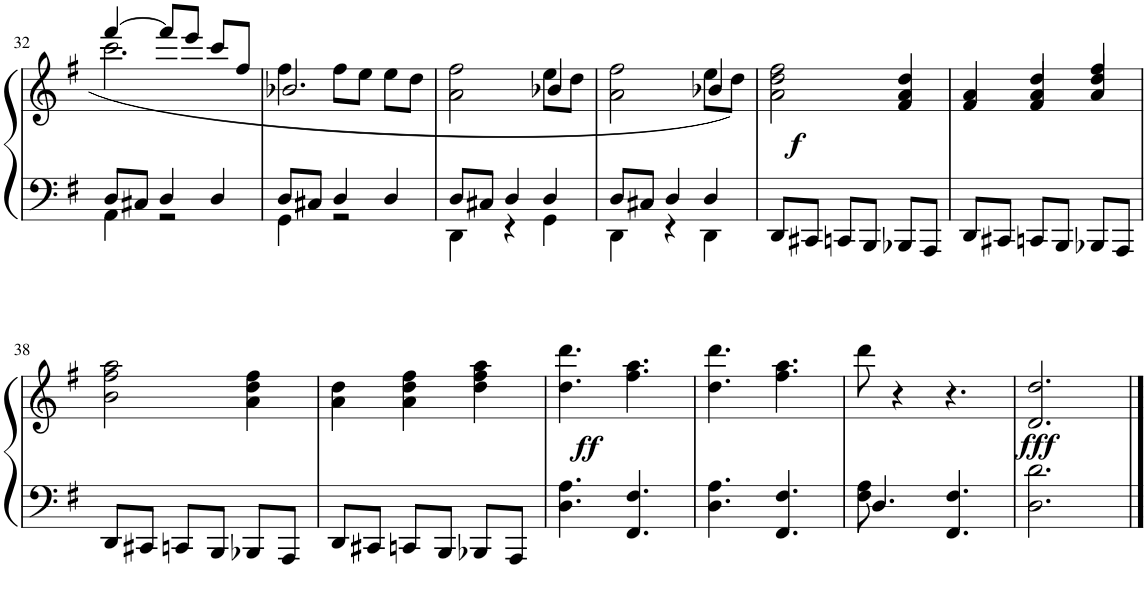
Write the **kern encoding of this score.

**kern	**kern	**dynam
*part1	*part1	*part1
*staff2	*staff1	*staff1/2
*I"Piano	*	*
*I'Pno.	*	*
!!LO:PB:g=z
*clefF4	*clefG2	*
*k[f#]	*k[f#]	*
*M3/4	*M3/4	*
=32	=32	=32
*^	*^	*
8D/L	4AA\	[4fff#/	2.ccc\	.
8C#X/J	.	.	.	.
4D/	2r	8fff#/L]	.	.
.	.	8eee/J	.	.
4D/	.	8ccc/L	.	.
.	.	8ff#/J	.	.
=33	=33	=33	=33	=33
8D/L	4GG\	2.b-X/	4ff#\	.
8C#X/J	.	.	.	.
4D/	2r	.	8ff#\L	.
.	.	.	8ee\J	.
4D/	.	.	8ee\L	.
.	.	.	8dd\J	.
=34	=34	=34	=34	=34
8D/L	4DD\	2a\ 2ff#\	2ryy	.
8C#X/J	.	.	.	.
4D/	4r	.	.	.
4D/	4GG\	4b-X/	8ee\L	.
.	.	.	8dd\J	.
=35	=35	=35	=35	=35
8D/L	4DD\	2a\ 2ff#\	2ryy	.
8C#X/J	.	.	.	.
4D/	4r	.	.	.
4D/	4DD\	4b-X/	8ee\L	.
.	.	.	8dd\J	.
*v	*v	*	*	*
=36	=36	=36	=36
!	!	!	!LO:DY:a=2
*	*v	*v	*
8DD/L	2a\ 2dd\ 2ff#\	f
8CC#X/J	.	.
8CCn/L	.	.
8BBB/J	.	.
8BBB-X/L	4f#/ 4a/ 4dd/	.
8AAA/J	.	.
=37	=37	=37
*	*^	*
8DD/L	4f#/ 4a/	4ryy	.
8CC#X/J	.	.	.
8CCn/L	4f#/ 4a/	4dd/	.
8BBB/J	.	.	.
8BBB-X/L	4a/ 4dd/	4ff#/	.
8AAA/J	.	.	.
*	*v	*v	*
!!LO:LB:g=z
=38	=38	=38
8DD/L	2b\ 2ff#\ 2aa\	.
8CC#X/J	.	.
8CCn/L	.	.
8BBB/J	.	.
8BBB-X/L	4a\ 4dd\ 4ff#\	.
8AAA/J	.	.
=39	=39	=39
8DD/L	4a\ 4dd\	.
8CC#X/J	.	.
8CCn/L	4a\ 4dd\ 4ff#\	.
8BBB/J	.	.
8BBB-X/L	4dd\ 4ff#\ 4aa\	.
8AAA/J	.	.
=40	=40	=40
!	!	!LO:DY:a=2
4.D\ 4.A\	4.dd\ 4.ddd\	ff
4.FF#/ 4.F#/	4.ff#\ 4.aa\	.
=41	=41	=41
4.D\ 4.A\	4.dd\ 4.ddd\	.
4.FF#/ 4.F#/	4.ff#\ 4.aa\	.
=42	=42	=42
*^	*	*
4.D/	8F#\ 8A\	8ddd\	.
.	2ryy	4r	.
4.FF#/ 4.F#/	.	4.r	.
.	8ryy	.	.
=43	=43	=43	=43
!	!	!	!LO:DY:a=2
*v	*v	*	*
2.D\ 2.d\	2.d/ 2.dd/	fff
==	==	==
*-	*-	*-
